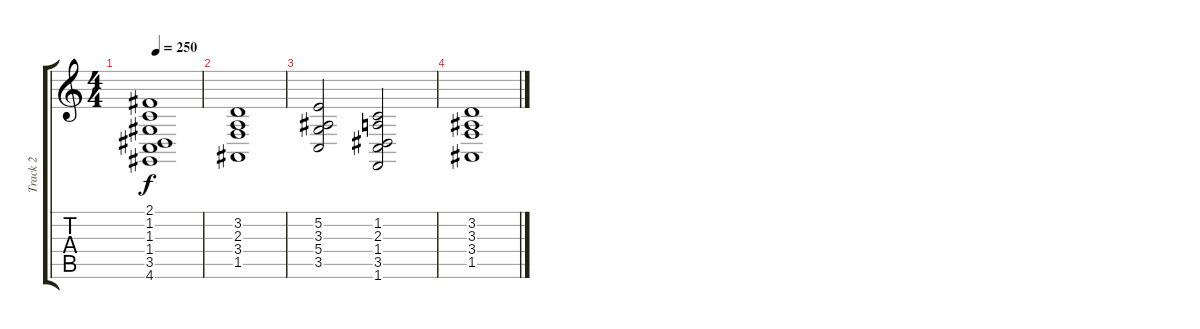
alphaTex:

\track ("Track 2" "Track 2") {instrument brightacousticpiano}
\staff {score tabs}
\tuning (E4 B3 G3 D3 A2 E2) {hide}
\ts (4 4)
\tempo 250
\clef g2
\ks c
(2.1 1.2 1.3 1.4 3.5 4.6).1{dy f} |
(3.2 2.3 3.4 1.5).1 |
(5.2 3.3 5.4 3.5).2 (1.2 2.3 1.4 3.5 1.6).2 |
(3.2 3.3 3.4 1.5).1
